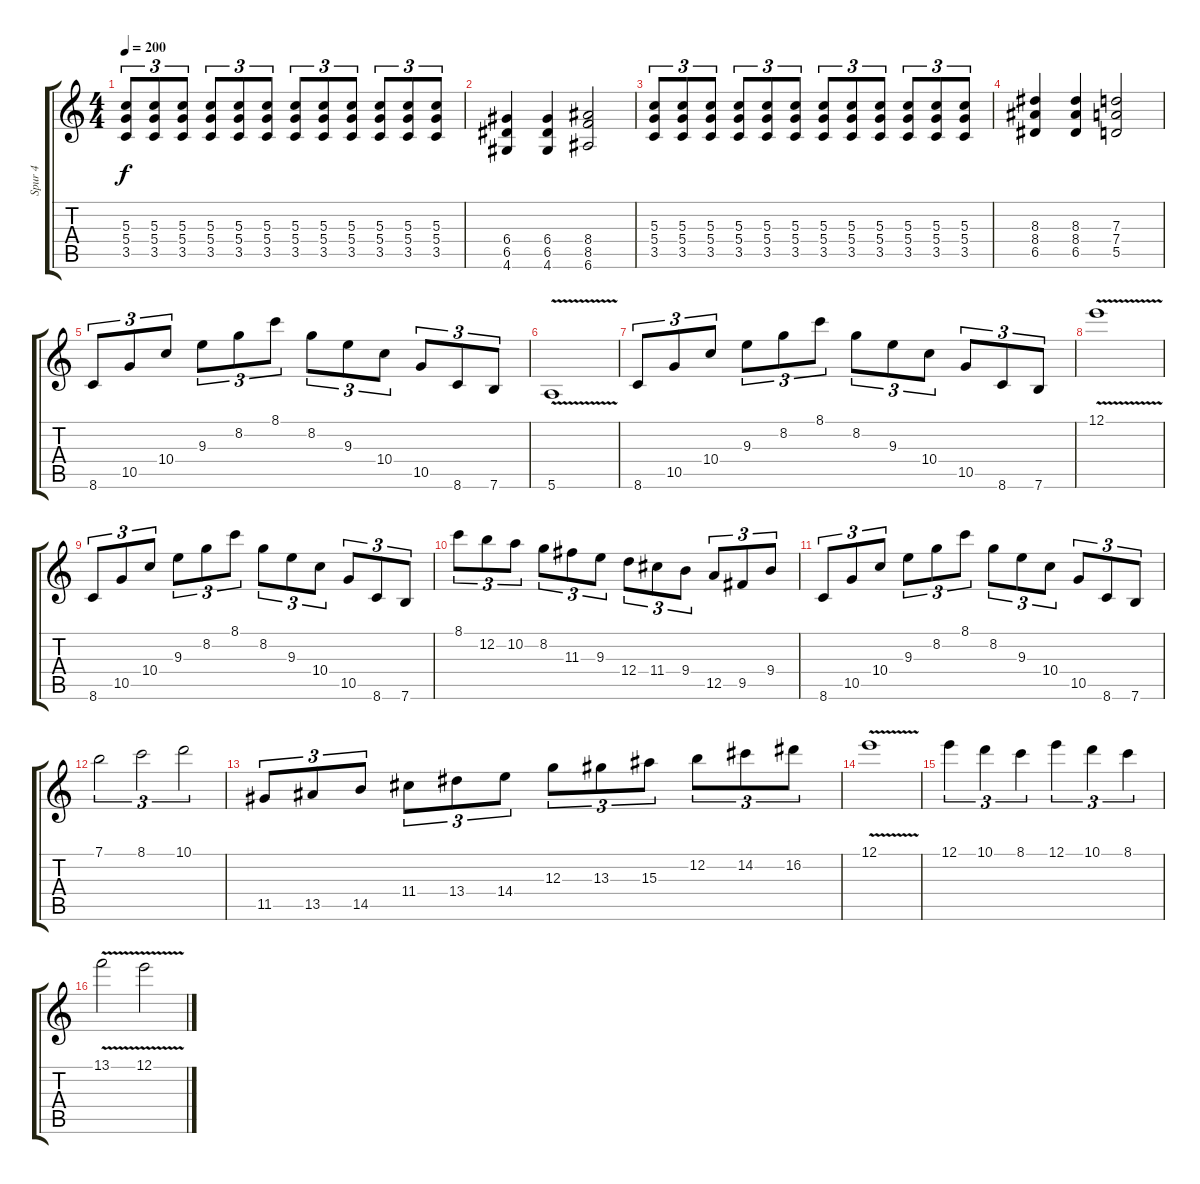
\track ("Spur 4" "Spur 4") {instrument overdrivenguitar}
\staff {score tabs}
\tuning (E4 B3 G3 D3 A2 E2) {hide}
\ts (4 4)
\tempo 200
\clef g2
\ks c
(5.3 5.4 3.5).8{tu (3 2) dy f} (5.3 5.4 3.5).8{tu (3 2)} (5.3 5.4 3.5).8{tu (3 2)} (5.3 5.4 3.5).8{tu (3 2)} (5.3 5.4 3.5).8{tu (3 2)} (5.3 5.4 3.5).8{tu (3 2)} (5.3 5.4 3.5).8{tu (3 2)} (5.3 5.4 3.5).8{tu (3 2)} (5.3 5.4 3.5).8{tu (3 2)} (5.3 5.4 3.5).8{tu (3 2)} (5.3 5.4 3.5).8{tu (3 2)} (5.3 5.4 3.5).8{tu (3 2)} |
(6.4 6.5 4.6).4 (6.4 6.5 4.6).4 (8.4 8.5 6.6).2 |
(5.3 5.4 3.5).8{tu (3 2)} (5.3 5.4 3.5).8{tu (3 2)} (5.3 5.4 3.5).8{tu (3 2)} (5.3 5.4 3.5).8{tu (3 2)} (5.3 5.4 3.5).8{tu (3 2)} (5.3 5.4 3.5).8{tu (3 2)} (5.3 5.4 3.5).8{tu (3 2)} (5.3 5.4 3.5).8{tu (3 2)} (5.3 5.4 3.5).8{tu (3 2)} (5.3 5.4 3.5).8{tu (3 2)} (5.3 5.4 3.5).8{tu (3 2)} (5.3 5.4 3.5).8{tu (3 2)} |
(8.3 8.4 6.5).4 (8.3 8.4 6.5).4 (7.3 7.4 5.5).2 |
8.6.8{tu (3 2)} 10.5.8{tu (3 2)} 10.4.8{tu (3 2)} 9.3.8{tu (3 2)} 8.2.8{tu (3 2)} 8.1.8{tu (3 2)} 8.2.8{tu (3 2)} 9.3.8{tu (3 2)} 10.4.8{tu (3 2)} 10.5.8{tu (3 2)} 8.6.8{tu (3 2)} 7.6.8{tu (3 2)} |
5.6{v}.1 |
8.6.8{tu (3 2)} 10.5.8{tu (3 2)} 10.4.8{tu (3 2)} 9.3.8{tu (3 2)} 8.2.8{tu (3 2)} 8.1.8{tu (3 2)} 8.2.8{tu (3 2)} 9.3.8{tu (3 2)} 10.4.8{tu (3 2)} 10.5.8{tu (3 2)} 8.6.8{tu (3 2)} 7.6.8{tu (3 2)} |
12.1{v}.1 |
8.6.8{tu (3 2)} 10.5.8{tu (3 2)} 10.4.8{tu (3 2)} 9.3.8{tu (3 2)} 8.2.8{tu (3 2)} 8.1.8{tu (3 2)} 8.2.8{tu (3 2)} 9.3.8{tu (3 2)} 10.4.8{tu (3 2)} 10.5.8{tu (3 2)} 8.6.8{tu (3 2)} 7.6.8{tu (3 2)} |
8.1.8{tu (3 2)} 12.2.8{tu (3 2)} 10.2.8{tu (3 2)} 8.2.8{tu (3 2)} 11.3.8{tu (3 2)} 9.3.8{tu (3 2)} 12.4.8{tu (3 2)} 11.4.8{tu (3 2)} 9.4.8{tu (3 2)} 12.5.8{tu (3 2)} 9.5.8{tu (3 2)} 9.4.8{tu (3 2)} |
8.6.8{tu (3 2)} 10.5.8{tu (3 2)} 10.4.8{tu (3 2)} 9.3.8{tu (3 2)} 8.2.8{tu (3 2)} 8.1.8{tu (3 2)} 8.2.8{tu (3 2)} 9.3.8{tu (3 2)} 10.4.8{tu (3 2)} 10.5.8{tu (3 2)} 8.6.8{tu (3 2)} 7.6.8{tu (3 2)} |
7.1.2{tu (3 2)} 8.1.2{tu (3 2)} 10.1.2{tu (3 2)} |
11.5.8{tu (3 2)} 13.5.8{tu (3 2)} 14.5.8{tu (3 2)} 11.4.8{tu (3 2)} 13.4.8{tu (3 2)} 14.4.8{tu (3 2)} 12.3.8{tu (3 2)} 13.3.8{tu (3 2)} 15.3.8{tu (3 2)} 12.2.8{tu (3 2)} 14.2.8{tu (3 2)} 16.2.8{tu (3 2)} |
12.1{v}.1 |
12.1.4{tu (3 2)} 10.1.4{tu (3 2)} 8.1.4{tu (3 2)} 12.1.4{tu (3 2)} 10.1.4{tu (3 2)} 8.1.4{tu (3 2)} |
13.1{v}.2 12.1{v}.2
